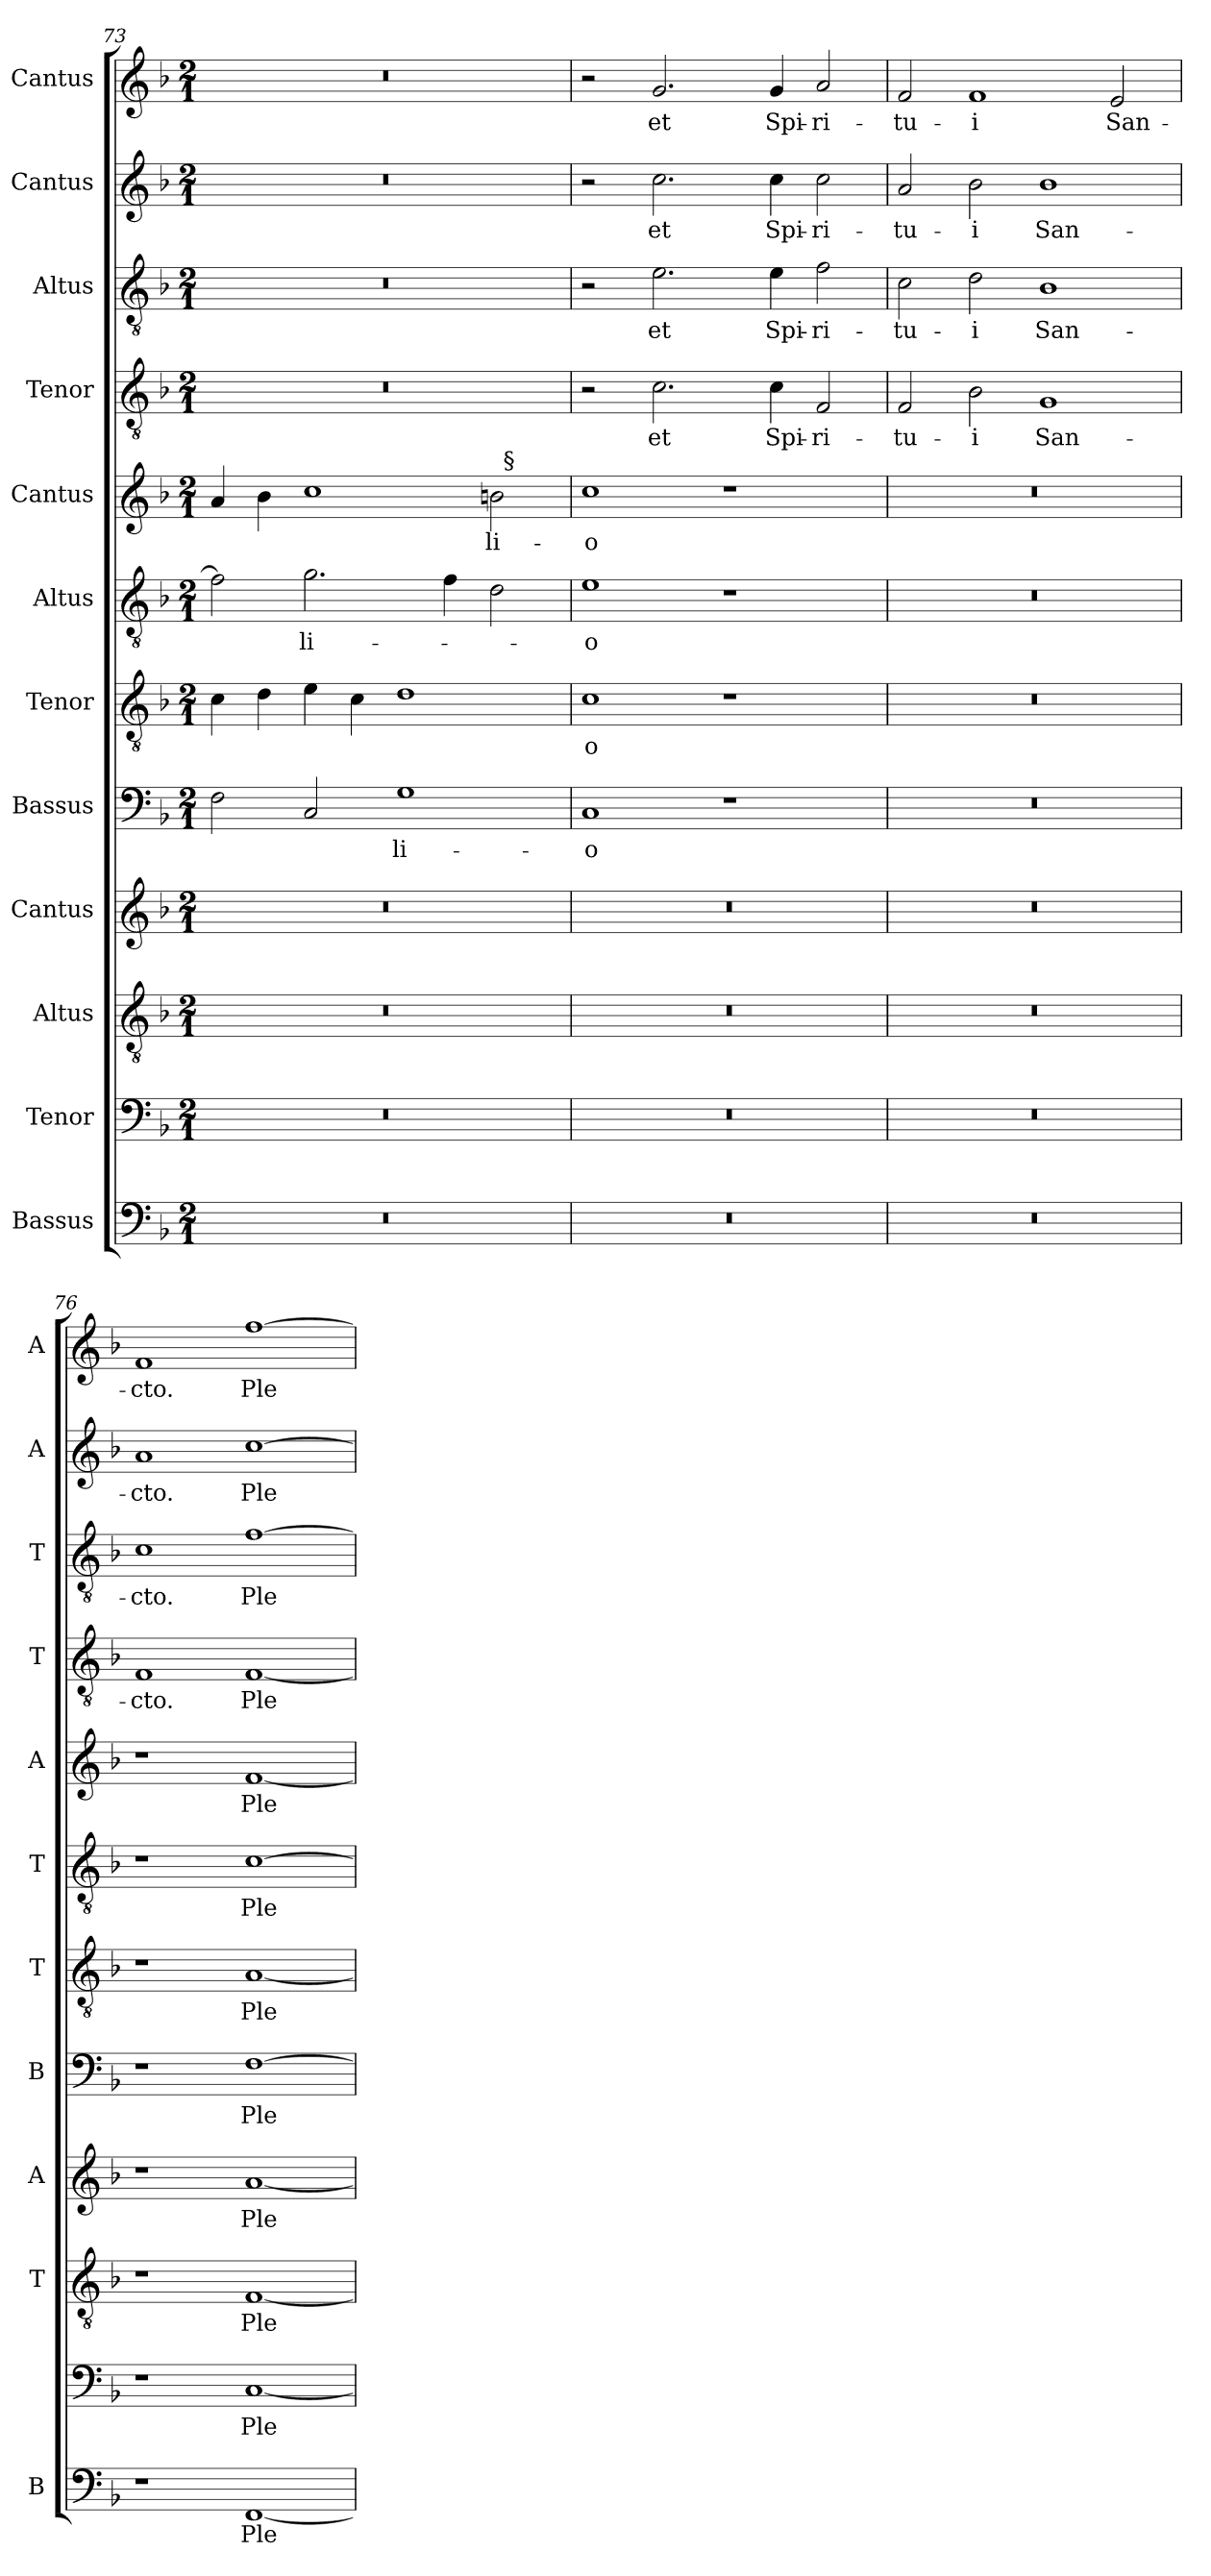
**kern	**text	**kern	**text	**kern	**text	**kern	**text	**kern	**text	**kern	**text	**kern	**text	**kern	**text	**kern	**text	**kern	**text	**kern	**text	**kern	**text
*part12	*part12	*part11	*part11	*part10	*part10	*part9	*part9	*part8	*part8	*part7	*part7	*part6	*part6	*part5	*part5	*part4	*part4	*part3	*part3	*part2	*part2	*part1	*part1
*staff12	*staff12	*staff11	*staff11	*staff10	*staff10	*staff9	*staff9	*staff8	*staff8	*staff7	*staff7	*staff6	*staff6	*staff5	*staff5	*staff4	*staff4	*staff3	*staff3	*staff2	*staff2	*staff1	*staff1
*I"Bassus	*	*I"Tenor	*	*I"Altus	*	*I"Cantus	*	*I"Bassus	*	*I"Tenor	*	*I"Altus	*	*I"Cantus	*	*I"Tenor	*	*I"Altus	*	*I"Cantus	*	*I"Cantus	*
*I'B	*	*	*	*I'T	*	*I'A	*	*I'B	*	*I'T	*	*I'T	*	*I'A	*	*I'T	*	*I'T	*	*I'A	*	*I'A	*
*clefF4	*	*clefF4	*	*clefGv2	*	*clefG2	*	*clefF4	*	*clefGv2	*	*clefGv2	*	*clefG2	*	*clefGv2	*	*clefGv2	*	*clefG2	*	*clefG2	*
*	*	*	*	*ITrd7c12	*	*	*	*	*	*ITrd7c12	*	*ITrd7c12	*	*	*	*ITrd7c12	*	*ITrd7c12	*	*	*	*	*
*k[b-]	*	*k[b-]	*	*k[b-]	*	*k[b-]	*	*k[b-]	*	*k[b-]	*	*k[b-]	*	*k[b-]	*	*k[b-]	*	*k[b-]	*	*k[b-]	*	*k[b-]	*
*F:	*	*F:	*	*F:	*	*F:	*	*F:	*	*F:	*	*F:	*	*F:	*	*F:	*	*F:	*	*F:	*	*F:	*
*M2/1	*	*M2/1	*	*M2/1	*	*M2/1	*	*M2/1	*	*M2/1	*	*M2/1	*	*M2/1	*	*M2/1	*	*M2/1	*	*M2/1	*	*M2/1	*
=73	=73	=73	=73	=73	=73	=73	=73	=73	=73	=73	=73	=73	=73	=73	=73	=73	=73	=73	=73	=73	=73	=73	=73
!LO:N:vis=1	!	!LO:N:vis=1	!	!LO:N:vis=1	!	!LO:N:vis=1	!	!	!	!	!	!	!	!	!	!LO:N:vis=1	!	!LO:N:vis=1	!	!LO:N:vis=1	!	!LO:N:vis=1	!
*	*	*	*	*	*	*	*	*	*	*	*	*	*	*^	*	*	*	*	*	*	*	*	*
0r	.	0r	.	0r	.	0r	.	2F\	.	4C\	.	2F\]	.	4a/	1ryy	.	0r	.	0r	.	0r	.	0r	.
.	.	.	.	.	.	.	.	.	.	4D\	.	.	.	4b-\	.	.	.	.	.	.	.	.	.	.
!	!	!	!	!	!	!	!	!	!	!	!	!	!LO:LY:b	!	!	!	!	!	!	!	!	!	!	!
.	.	.	.	.	.	.	.	2C/	.	4E\	.	2.G\	-li-	1cc	.	.	.	.	.	.	.	.	.	.
.	.	.	.	.	.	.	.	.	.	4C\	.	.	.	.	.	.	.	.	.	.	.	.	.	.
!	!	!	!	!	!	!	!	!	!LO:LY:b	!	!	!	!	!	!	!	!	!	!	!	!	!	!	!
.	.	.	.	.	.	.	.	1G	-li-	1D	.	.	.	.	2ryy	.	.	.	.	.	.	.	.	.
.	.	.	.	.	.	.	.	.	.	.	.	4F\	.	.	.	.	.	.	.	.	.	.	.	.
!	!	!	!	!	!	!	!	!	!	!	!	!	!	!	!	!LO:LY:b	!	!	!	!	!	!	!	!
.	.	.	.	.	.	.	.	.	.	.	.	2D\	.	2b\	32ryy	-li-	.	.	.	.	.	.	.	.
!	!	!	!	!	!	!	!	!	!	!	!	!	!	!	!LO:TX:a:t=§	!	!	!	!	!	!	!	!	!
.	.	.	.	.	.	.	.	.	.	.	.	.	.	.	4...ryy	.	.	.	.	.	.	.	.	.
=74	=74	=74	=74	=74	=74	=74	=74	=74	=74	=74	=74	=74	=74	=74	=74	=74	=74	=74	=74	=74	=74	=74	=74	=74
!LO:N:vis=1	!	!LO:N:vis=1	!	!LO:N:vis=1	!	!LO:N:vis=1	!	!	!LO:LY:b	!	!LO:LY:b	!	!LO:LY:b	!	!	!LO:LY:b	!	!	!	!	!	!	!	!
*	*	*	*	*	*	*	*	*	*	*	*	*	*	*v	*v	*	*	*	*	*	*	*	*	*
0r	.	0r	.	0r	.	0r	.	1C	-o	1C	-o	1E	-o	1cc	-o	2r	.	2r	.	2r	.	2r	.
!	!	!	!	!	!	!	!	!	!	!	!	!	!	!	!	!	!LO:LY:b	!	!LO:LY:b	!	!LO:LY:b	!	!LO:LY:b
.	.	.	.	.	.	.	.	.	.	.	.	.	.	.	.	2.C\	et	2.E\	et	2.cc\	et	2.g/	et
.	.	.	.	.	.	.	.	1r	.	1r	.	1r	.	1r	.	.	.	.	.	.	.	.	.
!	!	!	!	!	!	!	!	!	!	!	!	!	!	!	!	!	!LO:LY:b	!	!LO:LY:b	!	!LO:LY:b	!	!LO:LY:b
.	.	.	.	.	.	.	.	.	.	.	.	.	.	.	.	4C\	Spi-	4E\	Spi-	4cc\	Spi-	4g/	Spi-
!	!	!	!	!	!	!	!	!	!	!	!	!	!	!	!	!	!LO:LY:b	!	!LO:LY:b	!	!LO:LY:b	!	!LO:LY:b
.	.	.	.	.	.	.	.	.	.	.	.	.	.	.	.	2FF/	-ri-	2F\	-ri-	2cc\	-ri-	2a/	-ri-
=75	=75	=75	=75	=75	=75	=75	=75	=75	=75	=75	=75	=75	=75	=75	=75	=75	=75	=75	=75	=75	=75	=75	=75
!LO:N:vis=1	!	!LO:N:vis=1	!	!LO:N:vis=1	!	!LO:N:vis=1	!	!LO:N:vis=1	!	!LO:N:vis=1	!	!LO:N:vis=1	!	!LO:N:vis=1	!	!	!LO:LY:b	!	!LO:LY:b	!	!LO:LY:b	!	!LO:LY:b
0r	.	0r	.	0r	.	0r	.	0r	.	0r	.	0r	.	0r	.	2FF/	-tu-	2C\	-tu-	2a/	-tu-	2f/	-tu-
!	!	!	!	!	!	!	!	!	!	!	!	!	!	!	!	!	!LO:LY:b	!	!LO:LY:b	!	!LO:LY:b	!	!LO:LY:b
.	.	.	.	.	.	.	.	.	.	.	.	.	.	.	.	2BB-\	-i	2D\	-i	2b-\	-i	1f	-i
!	!	!	!	!	!	!	!	!	!	!	!	!	!	!	!	!	!LO:LY:b	!	!LO:LY:b	!	!LO:LY:b	!	!
.	.	.	.	.	.	.	.	.	.	.	.	.	.	.	.	1GG	San-	1BB-	San-	1b-	San-	.	.
!	!	!	!	!	!	!	!	!	!	!	!	!	!	!	!	!	!	!	!	!	!	!	!LO:LY:b
.	.	.	.	.	.	.	.	.	.	.	.	.	.	.	.	.	.	.	.	.	.	2e/	San-
!!LO:PB:g=z
=76	=76	=76	=76	=76	=76	=76	=76	=76	=76	=76	=76	=76	=76	=76	=76	=76	=76	=76	=76	=76	=76	=76	=76
!	!	!	!	!	!	!	!	!	!	!	!	!	!	!	!	!	!LO:LY:b	!	!LO:LY:b	!	!LO:LY:b	!	!LO:LY:b
1r	.	1r	.	1r	.	1r	.	1r	.	1r	.	1r	.	1r	.	1FF	-cto.	1C	-cto.	1a	-cto.	1f	-cto.
!	!LO:LY:b	!	!LO:LY:b	!	!LO:LY:b	!	!LO:LY:b	!	!LO:LY:b	!	!LO:LY:b	!	!LO:LY:b	!	!LO:LY:b	!	!LO:LY:b	!	!LO:LY:b	!	!LO:LY:b	!	!LO:LY:b
[<1FF	Ple-	[<1C	Ple-	[<1FF	Ple-	[<1a	Ple-	[>1F	Ple-	[<1AA	Ple-	[>1C	Ple-	[<1f	Ple-	[<1FF	Ple-	[>1F	Ple-	[>1cc	Ple-	[>1ff	Ple-
=	=	=	=	=	=	=	=	=	=	=	=	=	=	=	=	=	=	=	=	=	=	=	=
*-	*-	*-	*-	*-	*-	*-	*-	*-	*-	*-	*-	*-	*-	*-	*-	*-	*-	*-	*-	*-	*-	*-	*-
